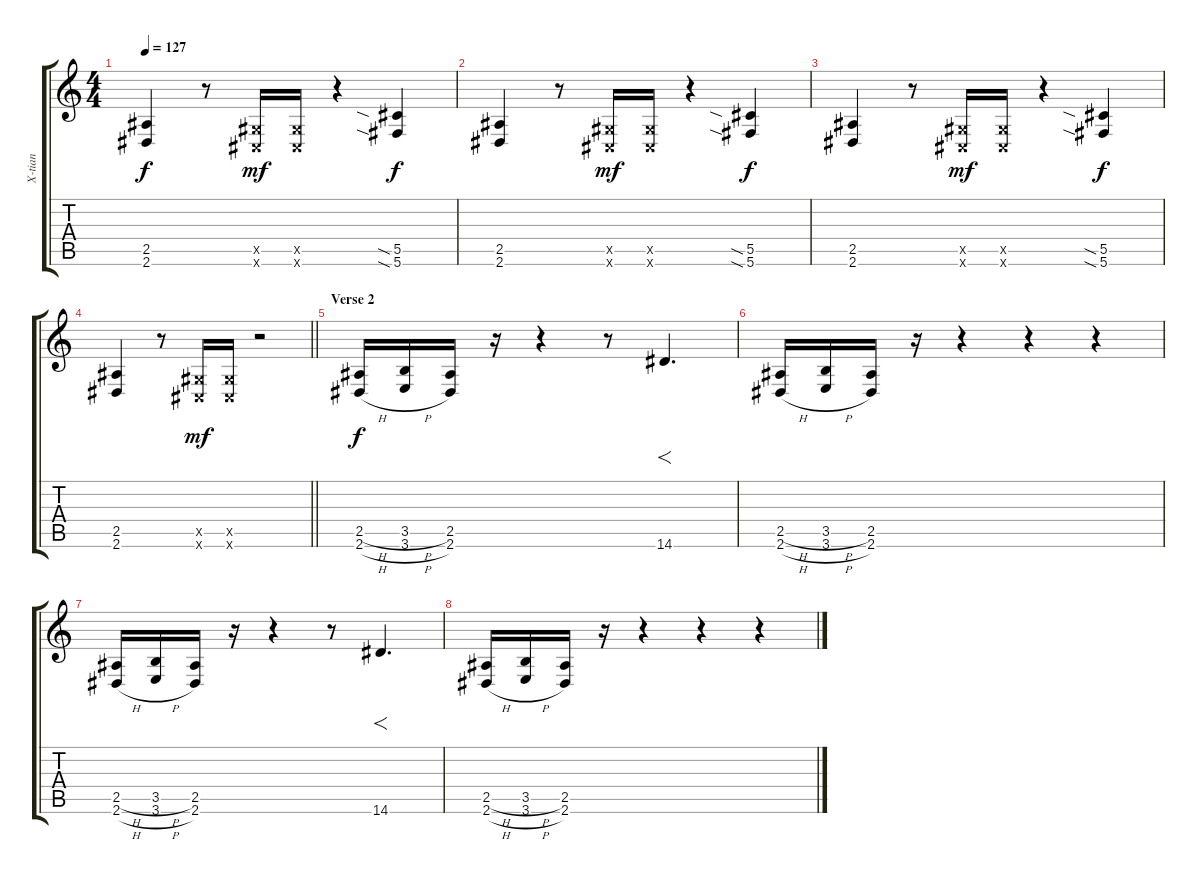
\track ("X-tian" "X-tian") {instrument distortionguitar}
\staff {score tabs}
\tuning (Eb4 Bb3 Gb3 Db3 Ab2 Db2) {hide}
\ts (4 4)
\tempo 127
\clef g2
\ks c
(2.5 2.6).4{dy f} r.8 (0.5{x} 0.6{x}).16{dy mf} (0.5{x} 0.6{x}).16 r.4 (5.5{sia} 5.6{sia}).4{dy f} |
(2.5 2.6).4 r.8 (0.5{x} 0.6{x}).16{dy mf} (0.5{x} 0.6{x}).16 r.4 (5.5{sia} 5.6{sia}).4{dy f} |
(2.5 2.6).4 r.8 (0.5{x} 0.6{x}).16{dy mf} (0.5{x} 0.6{x}).16 r.4 (5.5{sia} 5.6{sia}).4{dy f} |
\barLineRight lightlight
(2.5 2.6).4 r.8 (0.5{x} 0.6{x}).16{dy mf} (0.5{x} 0.6{x}).16 r.2 |
\section ("" "Verse 2")
(2.5{h} 2.6{h}).16{dy f} (3.5{h} 3.6{h}).16 (2.5 2.6).16 r.16 r.4 r.8 14.6.4{f d} |
(2.5{h} 2.6{h}).16 (3.5{h} 3.6{h}).16 (2.5 2.6).16 r.16 r.4 r.4 r.4 |
(2.5{h} 2.6{h}).16 (3.5{h} 3.6{h}).16 (2.5 2.6).16 r.16 r.4 r.8 14.6.4{f d} |
(2.5{h} 2.6{h}).16 (3.5{h} 3.6{h}).16 (2.5 2.6).16 r.16 r.4 r.4 r.4
